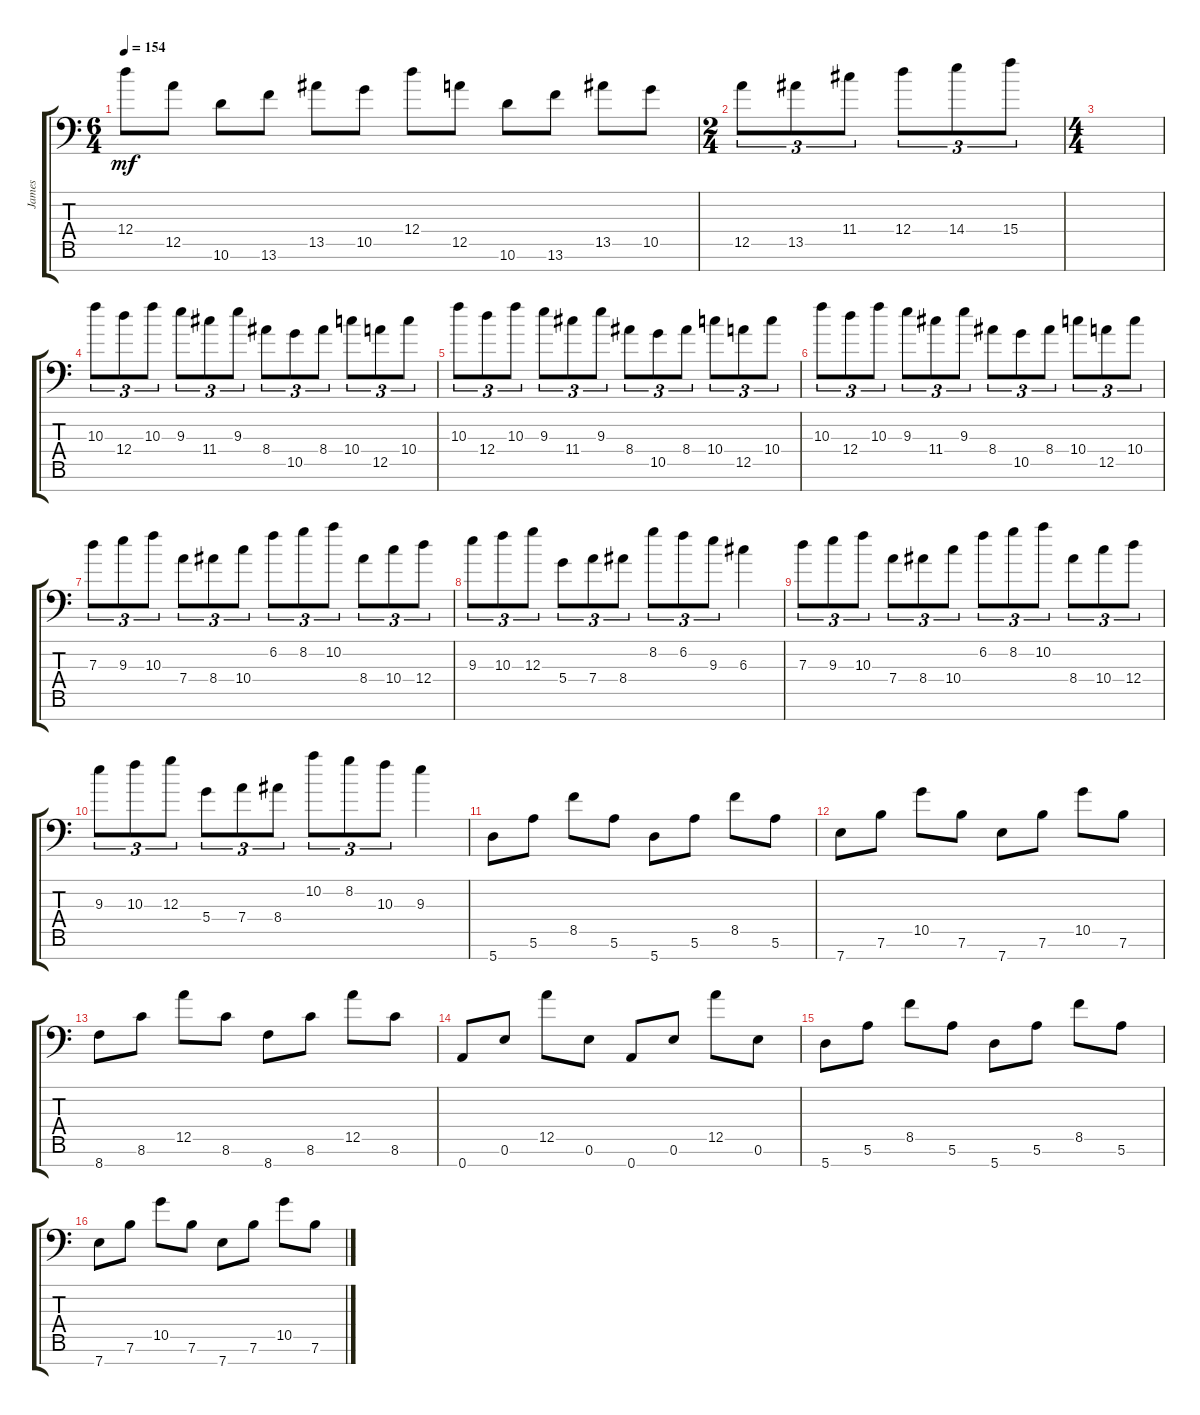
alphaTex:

\track ("James" "James") {instrument distortionguitar}
\staff {score tabs}
\tuning (E4 B3 G3 D3 A2 E2 A1) {hide}
\ts (6 4)
\tempo 154
\clef f4
\ks c
12.4.8{dy mf} 12.5.8 10.6.8 13.6.8 13.5.8 10.5.8 12.4.8 12.5.8 10.6.8 13.6.8 13.5.8 10.5.8 |
\ts (2 4)
12.5.8{tu (3 2)} 13.5.8{tu (3 2)} 11.4.8{tu (3 2)} 12.4.8{tu (3 2)} 14.4.8{tu (3 2)} 15.4.8{tu (3 2)} |
\ts (4 4)
|
10.3.8{tu (3 2)} 12.4.8{tu (3 2)} 10.3.8{tu (3 2)} 9.3.8{tu (3 2)} 11.4.8{tu (3 2)} 9.3.8{tu (3 2)} 8.4.8{tu (3 2)} 10.5.8{tu (3 2)} 8.4.8{tu (3 2)} 10.4.8{tu (3 2)} 12.5.8{tu (3 2)} 10.4.8{tu (3 2)} |
10.3.8{tu (3 2)} 12.4.8{tu (3 2)} 10.3.8{tu (3 2)} 9.3.8{tu (3 2)} 11.4.8{tu (3 2)} 9.3.8{tu (3 2)} 8.4.8{tu (3 2)} 10.5.8{tu (3 2)} 8.4.8{tu (3 2)} 10.4.8{tu (3 2)} 12.5.8{tu (3 2)} 10.4.8{tu (3 2)} |
10.3.8{tu (3 2)} 12.4.8{tu (3 2)} 10.3.8{tu (3 2)} 9.3.8{tu (3 2)} 11.4.8{tu (3 2)} 9.3.8{tu (3 2)} 8.4.8{tu (3 2)} 10.5.8{tu (3 2)} 8.4.8{tu (3 2)} 10.4.8{tu (3 2)} 12.5.8{tu (3 2)} 10.4.8{tu (3 2)} |
7.3.8{tu (3 2)} 9.3.8{tu (3 2)} 10.3.8{tu (3 2)} 7.4.8{tu (3 2)} 8.4.8{tu (3 2)} 10.4.8{tu (3 2)} 6.2.8{tu (3 2)} 8.2.8{tu (3 2)} 10.2.8{tu (3 2)} 8.4.8{tu (3 2)} 10.4.8{tu (3 2)} 12.4.8{tu (3 2)} |
9.3.8{tu (3 2)} 10.3.8{tu (3 2)} 12.3.8{tu (3 2)} 5.4.8{tu (3 2)} 7.4.8{tu (3 2)} 8.4.8{tu (3 2)} 8.2.8{tu (3 2)} 6.2.8{tu (3 2)} 9.3.8{tu (3 2)} 6.3.4 |
7.3.8{tu (3 2)} 9.3.8{tu (3 2)} 10.3.8{tu (3 2)} 7.4.8{tu (3 2)} 8.4.8{tu (3 2)} 10.4.8{tu (3 2)} 6.2.8{tu (3 2)} 8.2.8{tu (3 2)} 10.2.8{tu (3 2)} 8.4.8{tu (3 2)} 10.4.8{tu (3 2)} 12.4.8{tu (3 2)} |
9.3.8{tu (3 2)} 10.3.8{tu (3 2)} 12.3.8{tu (3 2)} 5.4.8{tu (3 2)} 7.4.8{tu (3 2)} 8.4.8{tu (3 2)} 10.2.8{tu (3 2)} 8.2.8{tu (3 2)} 10.3.8{tu (3 2)} 9.3.4 |
5.7.8 5.6.8 8.5.8 5.6.8 5.7.8 5.6.8 8.5.8 5.6.8 |
7.7.8 7.6.8 10.5.8 7.6.8 7.7.8 7.6.8 10.5.8 7.6.8 |
8.7.8 8.6.8 12.5.8 8.6.8 8.7.8 8.6.8 12.5.8 8.6.8 |
0.7.8 0.6.8 12.5.8 0.6.8 0.7.8 0.6.8 12.5.8 0.6.8 |
5.7.8 5.6.8 8.5.8 5.6.8 5.7.8 5.6.8 8.5.8 5.6.8 |
7.7.8 7.6.8 10.5.8 7.6.8 7.7.8 7.6.8 10.5.8 7.6.8
